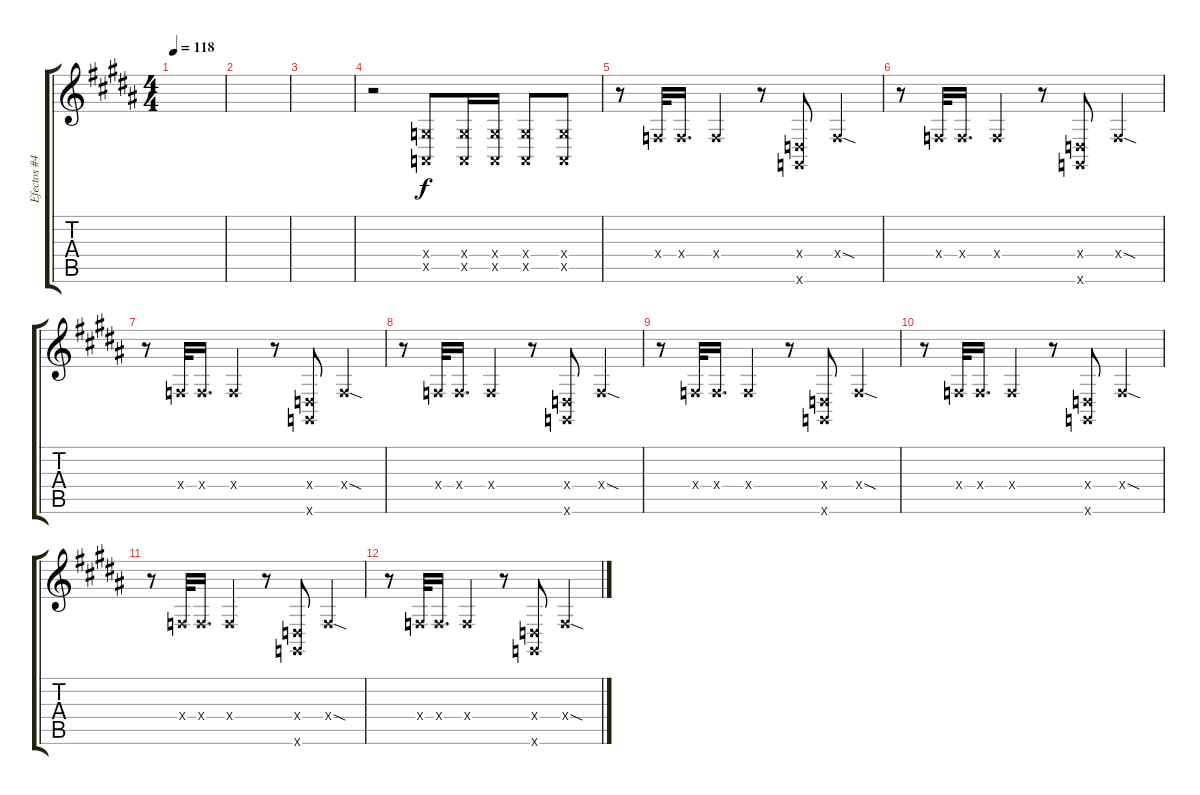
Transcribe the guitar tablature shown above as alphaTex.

\track ("Efectos #4" "Efectos #4") {instrument synthdrum}
\staff {score tabs}
\tuning (E4 B3 G3 D3 A2 E2) {hide}
\ts (4 4)
\tempo 118
\clef g2
\ks b
|
|
|
r.2 (5.4{x} 0.5{x}).8 (5.4{x} 0.5{x}).16 (5.4{x} 0.5{x}).16 (5.4{x} 0.5{x}).8 (5.4{x} 0.5{x}).8 |
r.8 3.4{x}.32 3.4{x}.16{d} 3.4{x}.4 r.8 (0.4{x} 3.6{x}).8 3.4{sod x}.4 |
r.8 3.4{x}.32 3.4{x}.16{d} 3.4{x}.4 r.8 (0.4{x} 3.6{x}).8 3.4{sod x}.4 |
r.8 3.4{x}.32 3.4{x}.16{d} 3.4{x}.4 r.8 (0.4{x} 3.6{x}).8 3.4{sod x}.4 |
r.8 3.4{x}.32 3.4{x}.16{d} 3.4{x}.4 r.8 (0.4{x} 3.6{x}).8 3.4{sod x}.4 |
r.8 3.4{x}.32 3.4{x}.16{d} 3.4{x}.4 r.8 (0.4{x} 3.6{x}).8 3.4{sod x}.4 |
r.8 3.4{x}.32 3.4{x}.16{d} 3.4{x}.4 r.8 (0.4{x} 3.6{x}).8 3.4{sod x}.4 |
r.8 3.4{x}.32 3.4{x}.16{d} 3.4{x}.4 r.8 (0.4{x} 3.6{x}).8 3.4{sod x}.4 |
r.8 3.4{x}.32 3.4{x}.16{d} 3.4{x}.4 r.8 (0.4{x} 3.6{x}).8 3.4{sod x}.4
